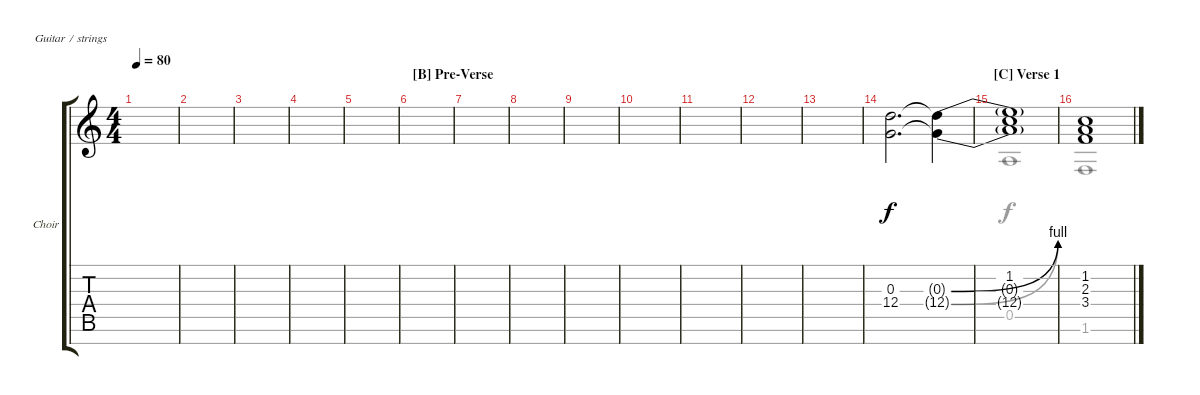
\defaultSystemsLayout 4
\bracketExtendMode groupsimilarinstruments
\firstSystemTrackNameOrientation horizontal
\otherSystemsTrackNameOrientation horizontal
\track ("Alto Choir" "Choir") {instrument electricguitarclean}
\staff {score tabs}
\tuning (E4 B3 G3 D3 A2 E2 B1)
\voice
\ts (4 4)
\tempo 80
\clef g2
\scale
0.333333
\ks c
|
\scale
0.333333 |
\scale
0.333333 |
\scale
0.333333 |
\scale
0.333333 |
\section ("B" "Pre-Verse")
\scale
0.333333 |
\scale
0.333333 |
\scale
0.333333 |
\scale
0.333333 |
\scale
0.333333 |
\scale
0.333333 |
|
|
(0.3 12.4).2{d} (12.4{be (bend 0 0 15 4) t} 0.3{be (bend 0 0 15 4) t}).4 |
\section ("C" "Verse 1")
(1.2 0.3{t} 12.4{t}).1 |
(3.4 2.3 1.2).1
\voice
\clef g2
\ottava regular
\simile none
\scale
0.333333
\ks c
|
\scale
0.333333 |
\scale
0.333333 |
\scale
0.333333 |
\scale
0.333333 |
\scale
0.333333 |
\scale
0.333333 |
\scale
0.333333 |
\scale
0.333333 |
\scale
0.333333 |
\scale
0.333333 |
|
|
|
0.5.1 |
1.6.1
